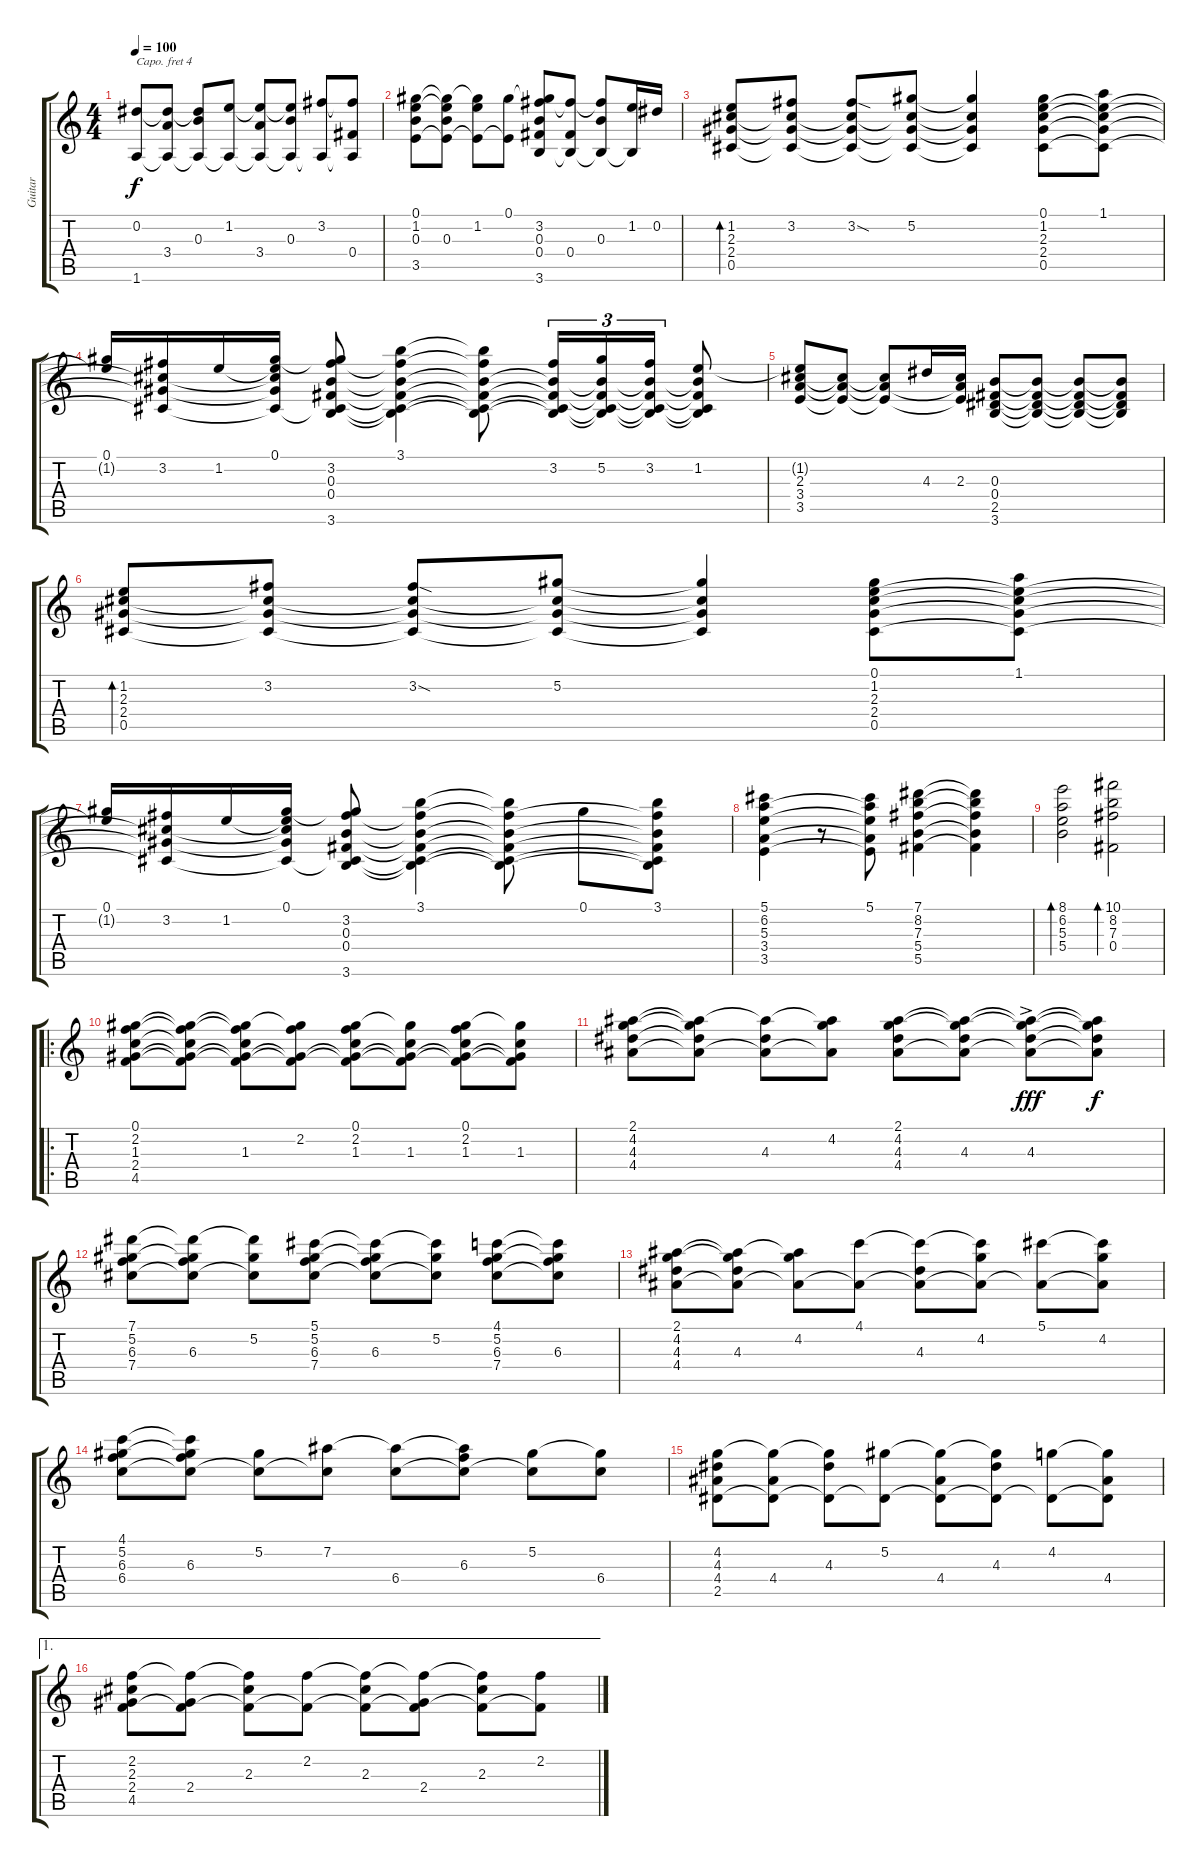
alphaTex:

\track ("Guitar" "Guitar") {instrument electricguitarjazz}
\staff {score tabs}
\capo 4
\tuning (E4 B3 G3 D3 A2 E2) {hide}
\ts (4 4)
\tempo 100
\clef g2
\ks c
(0.2 1.6).8{dy f} (0.2{t} 3.4 1.6{t}).8 (0.2{t} 0.3 1.6{t}).8 (1.2 1.6{t}).8 (1.2{t} 3.4 1.6{t}).8 (1.2{t} 0.3 1.6{t}).8 (3.2 1.6{t}).8 (3.2{t} 0.4 1.6{t}).8 |
(0.1 1.2 0.3 3.5).8 (0.1{t} 1.2{t} 0.3 3.5{t}).8 (0.1{t} 1.2 3.5{t}).8 (0.1 3.5{t}).8 (0.1{t} 3.2 0.3 0.4 3.6).8 (3.2{t} 0.4 3.6{t}).8 (3.2{t} 0.3 3.6{t}).8 (1.2 3.6{t}).16 0.2.16 |
(1.2 2.3 2.4 0.5).8{bd 240} (3.2 2.3{t} 2.4{t} 0.5{t}).8 (3.2{sod} 2.3{t} 2.4{t} 0.5{t}).8 (5.2 2.3{t} 2.4{t} 0.5{t}).8 (5.2{t} 2.3{t} 2.4{t} 0.5{t}).4 (0.1 1.2 2.3 2.4 0.5).8 (1.1 1.2{t} 2.3{t} 2.4{t} 0.5{t}).8 |
(0.1 1.2{t}).16 (3.2 2.3{t} 2.4{t} 0.5{t}).16 1.2.16 (0.1 1.2{t} 2.3{t} 2.4{t} 0.5{t}).16 (0.1{t} 3.2 0.3 0.4 0.5{t} 3.6).8 (3.1 3.2{t} 0.3{t} 0.4{t} 0.5{t} 3.6{t}).4 (3.1{t} 3.2{t} 0.3{t} 0.4{t} 0.5{t} 3.6{t}).8 (3.2 0.3{t} 0.4{t} 0.5{t} 3.6{t}).16{tu (3 2)} (5.2 0.3{t} 0.4{t} 0.5{t} 3.6{t}).16{tu (3 2)} (3.2 0.3{t} 0.4{t} 0.5{t} 3.6{t}).16{tu (3 2)} (1.2 0.3{t} 0.4{t} 0.5{t} 3.6{t}).8 |
(1.2{t} 2.3 3.4 3.5).8 (2.3{t} 3.4{t} 3.5{t}).8 (2.3{t} 3.4{t} 3.5{t}).8 4.3.16 (2.3 3.4{t} 3.5{t}).16 (0.3 0.4 2.5 3.6).8 (0.3{t} 0.4{t} 2.5{t} 3.6{t}).8 (0.3{t} 0.4{t} 2.5{t} 3.6{t}).8 (0.3{t} 0.4{t} 2.5{t} 3.6{t}).8 |
(1.2 2.3 2.4 0.5).8{bd 240} (3.2 2.3{t} 2.4{t} 0.5{t}).8 (3.2{sod} 2.3{t} 2.4{t} 0.5{t}).8 (5.2 2.3{t} 2.4{t} 0.5{t}).8 (5.2{t} 2.3{t} 2.4{t} 0.5{t}).4 (0.1 1.2 2.3 2.4 0.5).8 (1.1 1.2{t} 2.3{t} 2.4{t} 0.5{t}).8 |
(0.1 1.2{t}).16 (3.2 2.3{t} 2.4{t} 0.5{t}).16 1.2.16 (0.1 1.2{t} 2.3{t} 2.4{t} 0.5{t}).16 (0.1{t} 3.2 0.3 0.4 0.5{t} 3.6).8 (3.1 3.2{t} 0.3{t} 0.4{t} 0.5{t} 3.6{t}).4 (3.1{t} 3.2{t} 0.3{t} 0.4{t} 0.5{t} 3.6{t}).8 0.1.8 (3.1 3.2{t} 0.3{t} 0.4{t} 0.5{t} 3.6{t}).8 |
(5.1 6.2 5.3 3.4 3.5).4 r.8 (5.1 6.2{t} 5.3{t} 3.4{t} 3.5{t}).8 (7.1 8.2 7.3 5.4 5.5).4 (7.1{t} 8.2{t} 7.3{t} 5.4{t} 5.5{t}).4 |
(8.1 6.2 5.3 5.4).2{bd 60} (10.1 8.2 7.3 0.4).2{bd 60} |
\ro
(0.1 2.2 1.3 2.4 4.5).8 (0.1{t} 2.2{t} 1.3{t} 2.4{t} 4.5{t}).8 (0.1{t} 2.2{t} 1.3 2.4{t} 4.5{t}).8 (0.1{t} 2.2 2.4{t} 4.5{t}).8 (0.1 2.2 1.3 2.4{t} 4.5{t}).8 (0.1{t} 1.3 2.4{t} 4.5{t}).8 (0.1 2.2 1.3 2.4{t} 4.5{t}).8 (0.1{t} 1.3 2.4{t} 4.5{t}).8 |
(2.1 4.2 4.3 4.4).8 (2.1{t} 4.2{t} 4.3{t} 4.4{t}).8 (2.1{t} 4.3 4.4{t}).8 (2.1{t} 4.2 4.4{t}).8 (2.1 4.2 4.3 4.4).8 (2.1{t} 4.2{t} 4.3 4.4{t}).8 (2.1{t} 4.2{t} 4.3{ac} 4.4{t}).8{dy fff} (2.1{t} 4.2{t} 4.3{t} 4.4{t}).8{dy f} |
(7.1 5.2 6.3 7.4).8 (7.1{t} 5.2{t} 6.3 7.4{t}).8 (7.1{t} 5.2 7.4{t}).8 (5.1 5.2 6.3 7.4).8 (5.1{t} 5.2{t} 6.3 7.4{t}).8 (5.1{t} 5.2 7.4{t}).8 (4.1 5.2 6.3 7.4).8 (4.1{t} 5.2{t} 6.3 7.4{t}).8 |
(2.1 4.2 4.3 4.4).8 (2.1{t} 4.2{t} 4.3 4.4{t}).8 (2.1{t} 4.2 4.4{t}).8 (4.1 4.4{t}).8 (4.1{t} 4.3 4.4{t}).8 (4.1{t} 4.2 4.4{t}).8 (5.1 4.4{t}).8 (5.1{t} 4.2 4.4{t}).8 |
(4.1 5.2 6.3 6.4).8 (4.1{t} 5.2{t} 6.3 6.4{t}).8 (5.2 6.4{t}).8 (7.2 6.4{t}).8 (7.2{t} 6.4).8 (7.2{t} 6.3 6.4{t}).8 (5.2 6.4{t}).8 (5.2{t} 6.4).8 |
(4.2 4.3 4.4 2.5).8 (4.2{t} 4.4 2.5{t}).8 (4.2{t} 4.3 2.5{t}).8 (5.2 2.5{t}).8 (5.2{t} 4.4 2.5{t}).8 (5.2{t} 4.3 2.5{t}).8 (4.2 2.5{t}).8 (4.2{t} 4.4 2.5{t}).8 |
\ae 1
(2.2 2.3 2.4 4.5).8 (2.2{t} 2.4 4.5{t}).8 (2.2{t} 2.3 4.5{t}).8 (2.2 4.5{t}).8 (2.2{t} 2.3 4.5{t}).8 (2.2{t} 2.4 4.5{t}).8 (2.2{t} 2.3 4.5{t}).8 (2.2 4.5{t}).8
